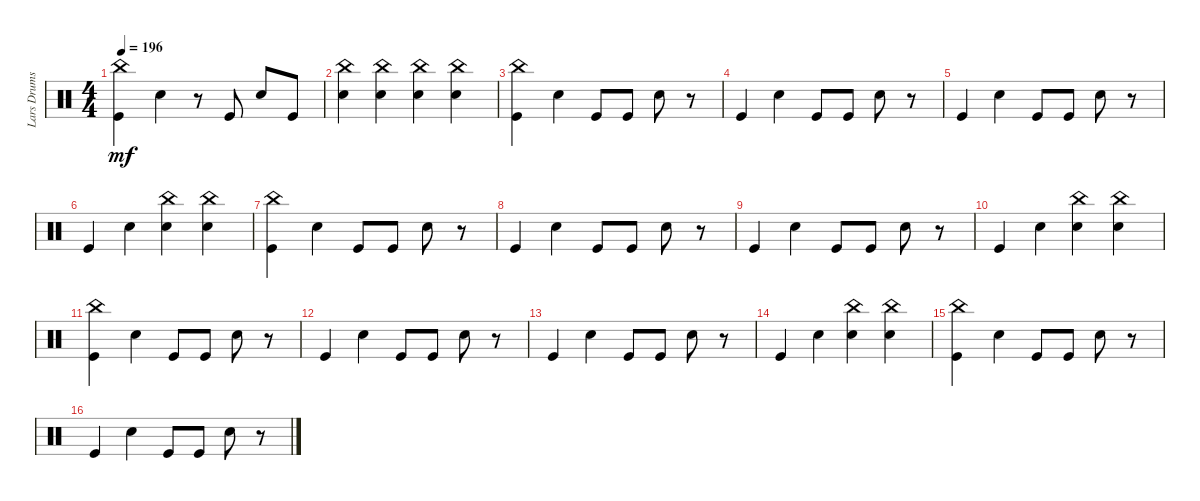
\track ("Lars Drums" "Lars Drums") {instrument percussion}
\staff {score}
\articulation defaults
\ts (4 4)
\tempo 196
\clef neutral
\ks c
("Kick (hit)" "China (hit)").4{dy mf} "Snare (hit) 2".4 r.8 "Kick (hit)".8 "Snare (hit) 2".8 "Kick (hit)".8 |
("Snare (hit) 2" "China (hit)").4 ("Snare (hit) 2" "China (hit)").4 ("Snare (hit) 2" "China (hit)").4 ("Snare (hit) 2" "China (hit)").4 |
("Kick (hit)" "China (hit)").4 "Snare (hit) 2".4 "Kick (hit)".8 "Kick (hit)".8 "Snare (hit) 2".8 r.8 |
"Kick (hit)".4 "Snare (hit) 2".4 "Kick (hit)".8 "Kick (hit)".8 "Snare (hit) 2".8 r.8 |
"Kick (hit)".4 "Snare (hit) 2".4 "Kick (hit)".8 "Kick (hit)".8 "Snare (hit) 2".8 r.8 |
"Kick (hit)".4 "Snare (hit) 2".4 ("Snare (hit) 2" "China (hit)").4 ("Snare (hit) 2" "China (hit)").4 |
("Kick (hit)" "China (hit)").4 "Snare (hit) 2".4 "Kick (hit)".8 "Kick (hit)".8 "Snare (hit) 2".8 r.8 |
"Kick (hit)".4 "Snare (hit) 2".4 "Kick (hit)".8 "Kick (hit)".8 "Snare (hit) 2".8 r.8 |
"Kick (hit)".4 "Snare (hit) 2".4 "Kick (hit)".8 "Kick (hit)".8 "Snare (hit) 2".8 r.8 |
"Kick (hit)".4 "Snare (hit) 2".4 ("Snare (hit) 2" "China (hit)").4 ("Snare (hit) 2" "China (hit)").4 |
("Kick (hit)" "China (hit)").4 "Snare (hit) 2".4 "Kick (hit)".8 "Kick (hit)".8 "Snare (hit) 2".8 r.8 |
"Kick (hit)".4 "Snare (hit) 2".4 "Kick (hit)".8 "Kick (hit)".8 "Snare (hit) 2".8 r.8 |
"Kick (hit)".4 "Snare (hit) 2".4 "Kick (hit)".8 "Kick (hit)".8 "Snare (hit) 2".8 r.8 |
"Kick (hit)".4 "Snare (hit) 2".4 ("Snare (hit) 2" "China (hit)").4 ("Snare (hit) 2" "China (hit)").4 |
("Kick (hit)" "China (hit)").4 "Snare (hit) 2".4 "Kick (hit)".8 "Kick (hit)".8 "Snare (hit) 2".8 r.8 |
"Kick (hit)".4 "Snare (hit) 2".4 "Kick (hit)".8 "Kick (hit)".8 "Snare (hit) 2".8 r.8
